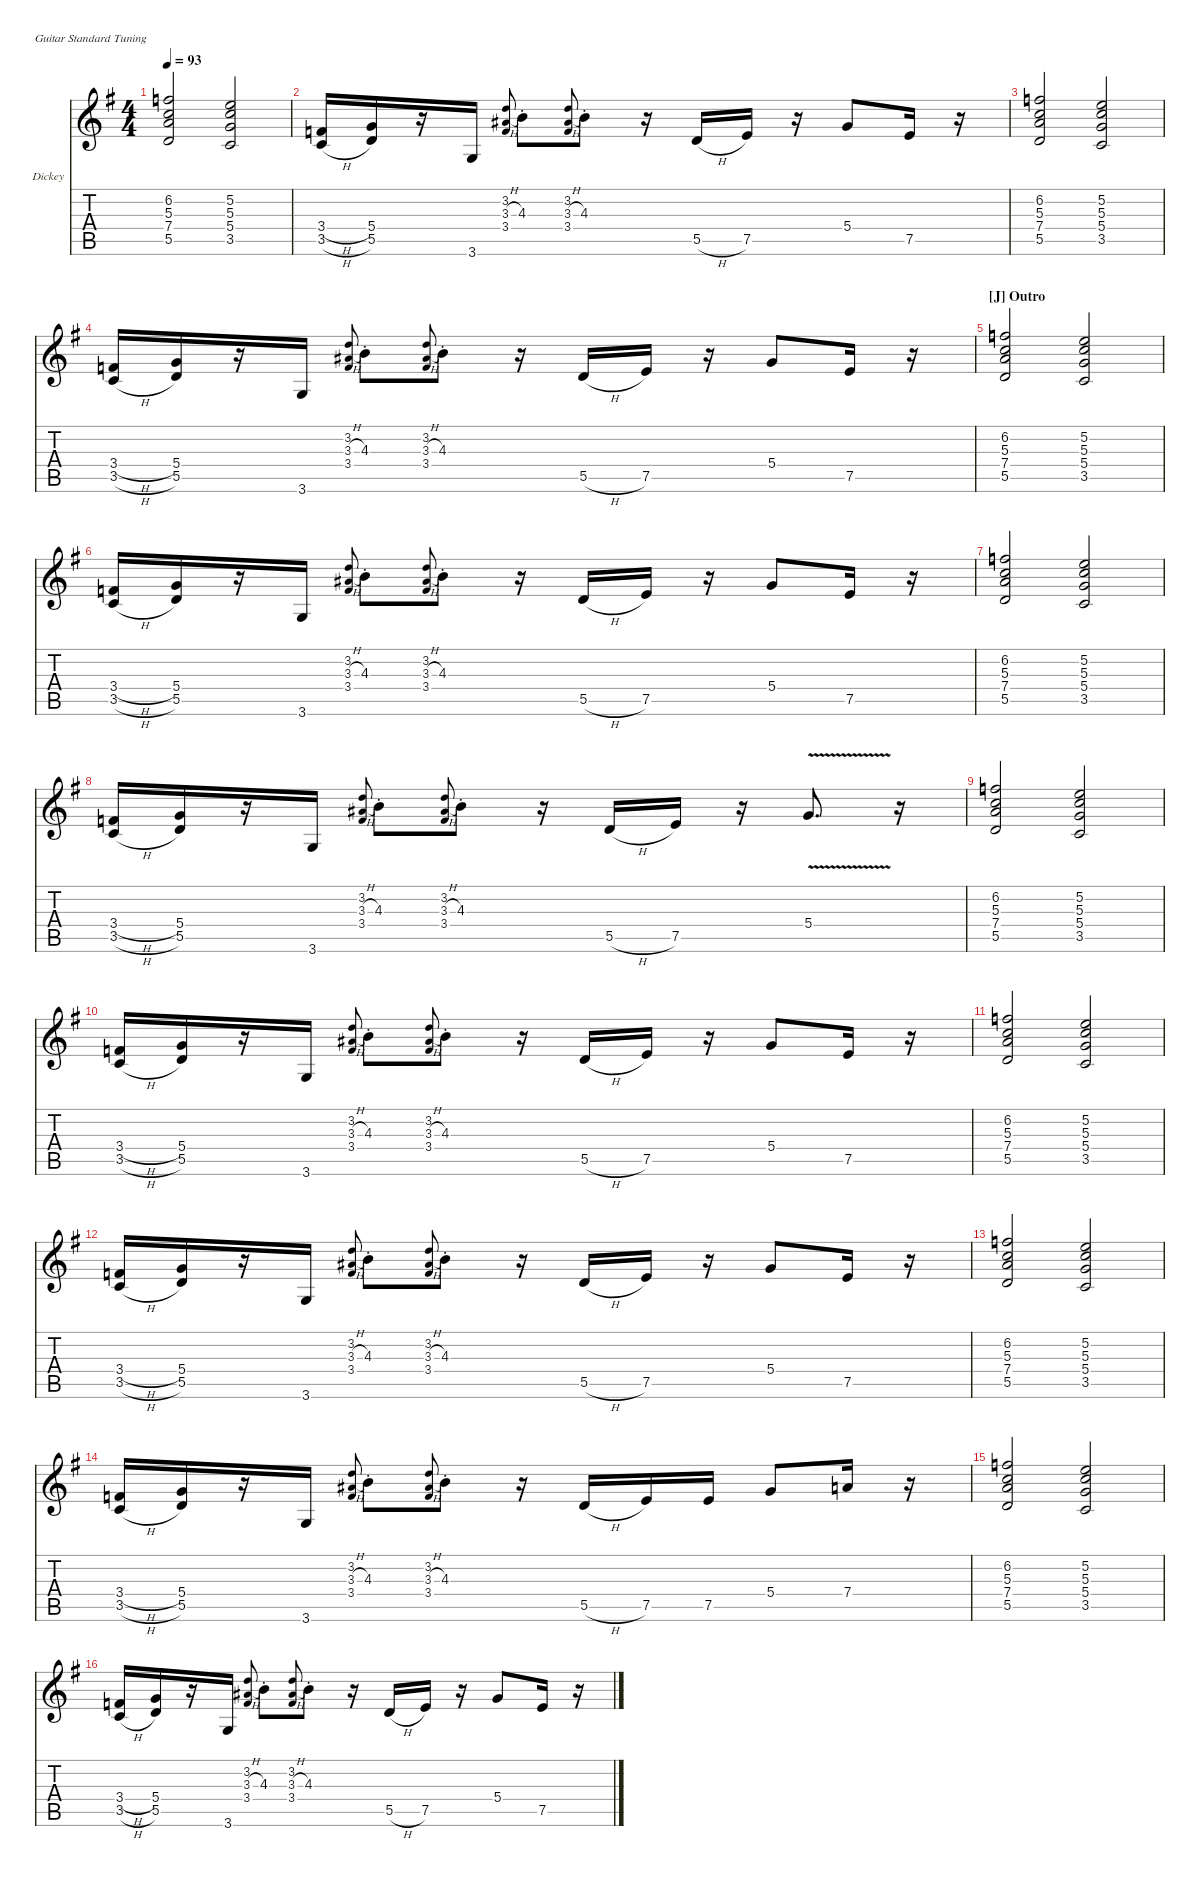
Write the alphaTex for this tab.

\defaultSystemsLayout 4
\hideDynamics
\bracketExtendMode nobrackets
\firstSystemTrackNameOrientation horizontal
\otherSystemsTrackNameOrientation horizontal
\track ("Dickey Betts" "Dickey") {instrument overdrivenguitar}
\staff {score tabs}
\tuning (E4 B3 G3 D3 A2 E2)
\ts (4 4)
\tempo 93
\clef g2
\ks g
(6.2 5.3 7.4 5.5).2{dy mf} (5.2 5.3 5.4 3.5).2 |
(3.4{h} 3.5{h}).16 (5.4 5.5).16 r.16 3.6.16 (3.3{h} 3.2 3.4).8{gr onbeat} 4.3{st}.8 (3.3{h} 3.2 3.4).8{gr onbeat} 4.3{st}.8 r.16 5.5{h}.16 7.5.16 r.16 5.4.8 7.5.16 r.16 |
(6.2 5.3 7.4 5.5).2 (5.2 5.3 5.4 3.5).2 |
(3.4{h} 3.5{h}).16 (5.4 5.5).16 r.16 3.6.16 (3.3{h} 3.2 3.4).8{gr onbeat} 4.3{st}.8 (3.3{h} 3.2 3.4).8{gr onbeat} 4.3{st}.8 r.16 5.5{h}.16 7.5.16 r.16 5.4.8 7.5.16 r.16 |
\section ("J" "Outro")
(6.2 5.3 7.4 5.5).2 (5.2 5.3 5.4 3.5).2 |
(3.4{h} 3.5{h}).16 (5.4 5.5).16 r.16 3.6.16 (3.3{h} 3.2 3.4).8{gr onbeat} 4.3{st}.8 (3.3{h} 3.2 3.4).8{gr onbeat} 4.3{st}.8 r.16 5.5{h}.16 7.5.16 r.16 5.4.8 7.5.16 r.16 |
(6.2 5.3 7.4 5.5).2 (5.2 5.3 5.4 3.5).2 |
(3.4{h} 3.5{h}).16 (5.4 5.5).16 r.16 3.6.16 (3.3{h} 3.2 3.4).8{gr onbeat} 4.3{st}.8 (3.3{h} 3.2 3.4).8{gr onbeat} 4.3{st}.8 r.16 5.5{h}.16 7.5.16 r.16 5.4{v}.8{d} r.16 |
(6.2 5.3 7.4 5.5).2 (5.2 5.3 5.4 3.5).2 |
(3.4{h} 3.5{h}).16 (5.4 5.5).16 r.16 3.6.16 (3.3{h} 3.2 3.4).8{gr onbeat} 4.3{st}.8 (3.3{h} 3.2 3.4).8{gr onbeat} 4.3{st}.8 r.16 5.5{h}.16 7.5.16 r.16 5.4.8 7.5.16 r.16 |
(6.2 5.3 7.4 5.5).2 (5.2 5.3 5.4 3.5).2 |
(3.4{h} 3.5{h}).16 (5.4 5.5).16 r.16 3.6.16 (3.3{h} 3.2 3.4).8{gr onbeat} 4.3{st}.8 (3.3{h} 3.2 3.4).8{gr onbeat} 4.3{st}.8 r.16 5.5{h}.16 7.5.16 r.16 5.4.8 7.5.16 r.16 |
(6.2 5.3 7.4 5.5).2 (5.2 5.3 5.4 3.5).2 |
(3.4{h} 3.5{h}).16 (5.4 5.5).16 r.16 3.6.16 (3.3{h} 3.2 3.4).8{gr onbeat} 4.3{st}.8 (3.3{h} 3.2 3.4).8{gr onbeat} 4.3{st}.8 r.16 5.5{h}.16 7.5.16 7.5.16 5.4.8 7.4.16 r.16 |
(6.2 5.3 7.4 5.5).2 (5.2 5.3 5.4 3.5).2 |
(3.4{h} 3.5{h}).16 (5.4 5.5).16 r.16 3.6.16 (3.3{h} 3.2 3.4).8{gr onbeat} 4.3{st}.8 (3.3{h} 3.2 3.4).8{gr onbeat} 4.3{st}.8 r.16 5.5{h}.16 7.5.16 r.16 5.4.8 7.5.16 r.16
